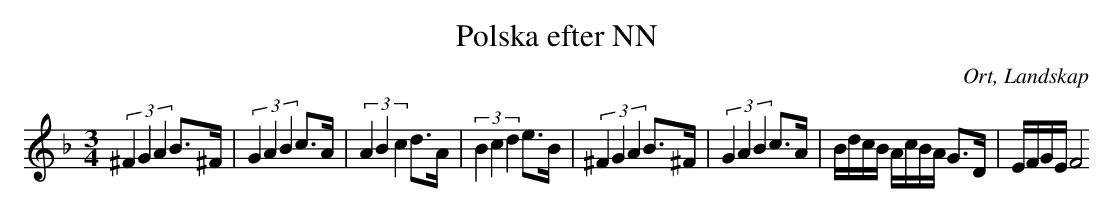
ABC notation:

X:1
T:Polska efter NN
O:Ort, Landskap
M:3/4
L:1/8
K:Dm
(3^F2G2A2 B>^F|(3G2A2B2 c>A|(3A2B2c2 d>A|(3B2c2d2 e>B|(3^F2G2A2 B>^F|(3G2A2B2 c>A|B/d/c/B/ A/c/B/A/ G>D|E/F/G/E/ F4
